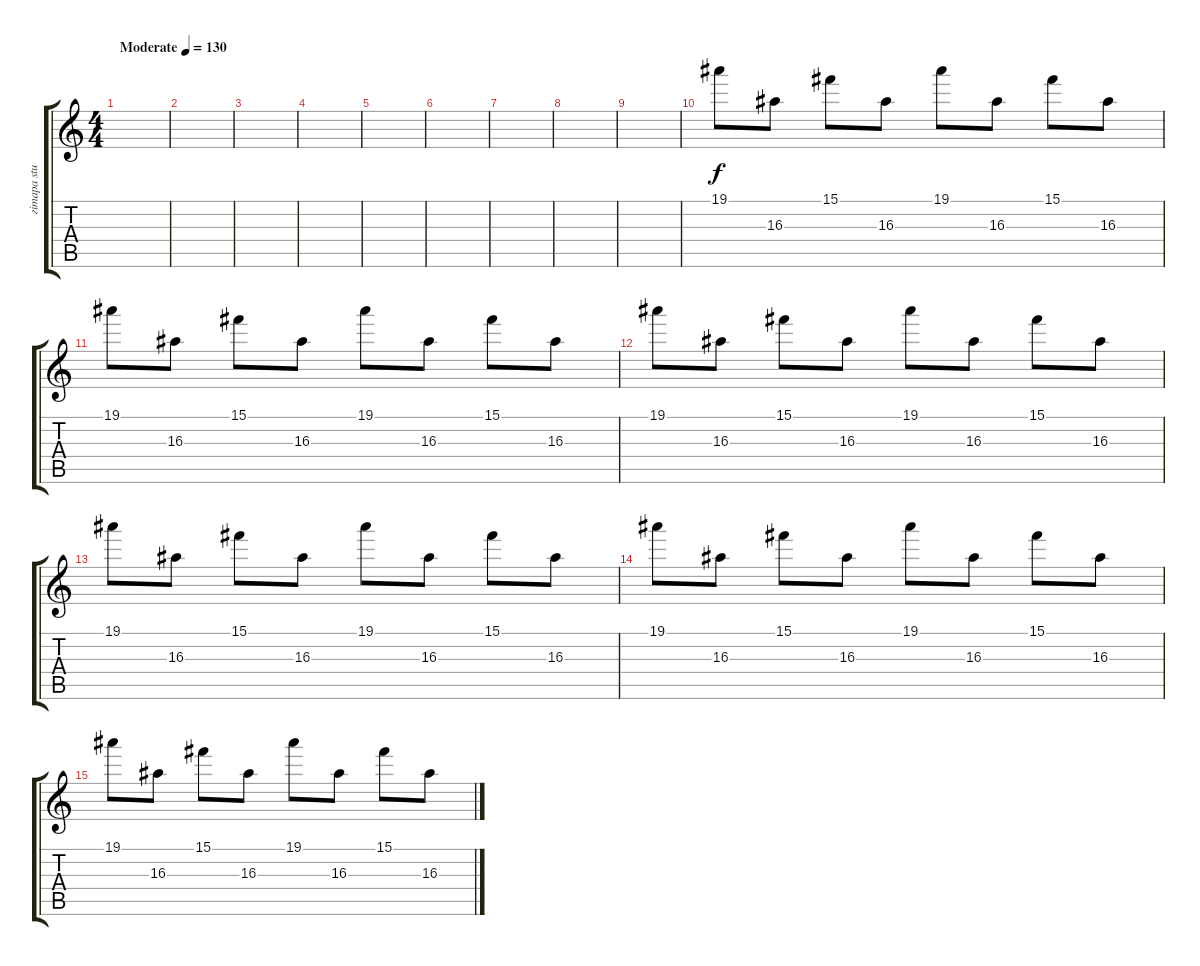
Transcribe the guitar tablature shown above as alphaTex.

\track ("гiтара studio" "гiтара stu") {instrument overdrivenguitar}
\staff {score tabs}
\tuning (Eb4 Bb3 Gb3 Db3 Ab2 Eb2) {hide}
\ts (4 4)
\tempo (130 "Moderate")
\clef g2
\ks c
|
|
|
|
|
|
|
|
|
19.1.8 16.3.8 15.1.8 16.3.8 19.1.8 16.3.8 15.1.8 16.3.8 |
19.1.8 16.3.8 15.1.8 16.3.8 19.1.8 16.3.8 15.1.8 16.3.8 |
19.1.8 16.3.8 15.1.8 16.3.8 19.1.8 16.3.8 15.1.8 16.3.8 |
19.1.8 16.3.8 15.1.8 16.3.8 19.1.8 16.3.8 15.1.8 16.3.8 |
19.1.8 16.3.8 15.1.8 16.3.8 19.1.8 16.3.8 15.1.8 16.3.8 |
19.1.8 16.3.8 15.1.8 16.3.8 19.1.8 16.3.8 15.1.8 16.3.8
